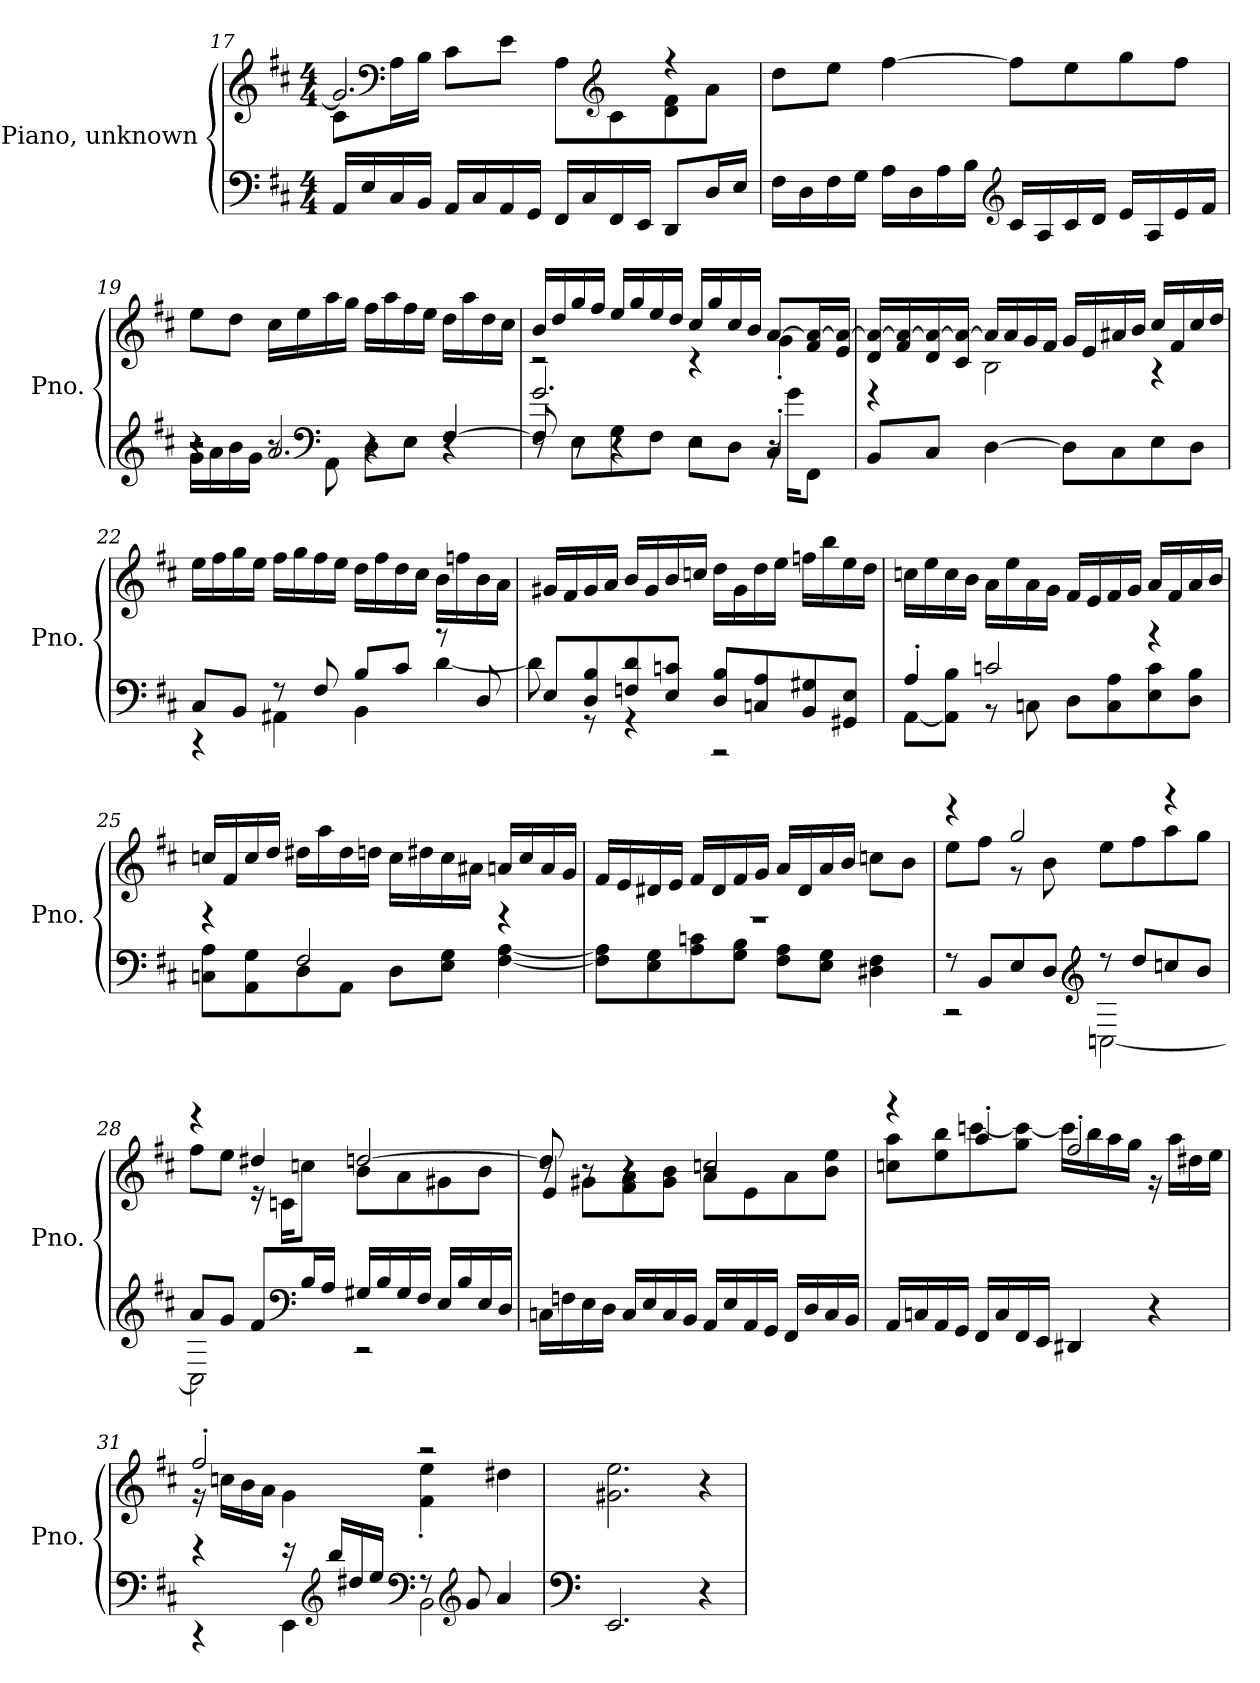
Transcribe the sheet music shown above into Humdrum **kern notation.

**kern	**kern
*part1	*part1
*staff2	*staff1
*I"Piano, unknown	*
*I'Pno.	*
!!LO:LB:g=z
*clefF4	*clefG2
*k[f#c#]	*k[f#c#]
*M4/4	*M4/4
=17	=17
*	*^
16AA/LL	2.g/]	8c#\L
16E/	.	.
*	*clefF4	*
16C#/	.	16A\L
16BB/JJ	.	16B\JJ
16AA/LL	.	8c#\L
16C#/	.	.
16AA/	.	8e\J
16GG/JJ	.	.
16FF#/LL	.	8A\L
16C#/	.	.
*	*clefG2	*
16FF#/	.	8c#\
16EE/JJ	.	.
8DD/L	4r	8d\ 8f#\
16D/L	.	8a\J
16E/JJ	.	.
*	*v	*v
=18	=18
16F#\LL	8dd\L
16D\	.
16F#\	8ee\J
16G\JJ	.
16A\LL	[4ff#\
16D\	.
16A\	.
16B\JJ	.
*clefG2	*
16c#/LL	8ff#\L]
16A/	.
16c#/	8ee\
16d/JJ	.
16e/LL	8gg\
16A/	.
16e/	8ff#\J
16f#/JJ	.
!!LO:LB:g=z
=19	=19
*^	*
*	*^	*
4r	16g\LL	2r	8ee\L
.	16a\	.	.
.	16b\	.	8dd\J
.	16g\JJ	.	.
2.a/	8r	.	16cc#\LL
.	.	.	16ee\
*clefF4	*	*	*
.	8AA\	.	16aa\
.	.	.	16gg\JJ
.	8D\L	4r	16ff#\LL
.	.	.	16aa\
.	8E\J	.	16ff#\
.	.	.	16ee\JJ
.	4r	[4F#/	16dd\LL
.	.	.	16aa\
.	.	.	16dd\
.	.	.	16cc#\JJ
=20	=20	=20	=20
*	*	*	*^
2.g/	8r	8F#/]	16b/LL	2r
.	.	.	16dd/	.
.	8E\L	8r	16gg/	.
.	.	.	16ff#/JJ	.
.	8G\	4r	16ee/LL	.
.	.	.	16gg/	.
.	8F#\J	.	16ee/	.
.	.	.	16dd/JJ	.
.	8E\L	2r	16cc#/LL	4r
.	.	.	16gg/	.
.	8D\J	.	16cc#/	.
.	.	.	16b/JJ	.
4C#'/	16r	.	[8a/L	4g'\
.	16g\KL	.	.	.
.	8FF#\J	.	16f#/ 16a/_L	.
.	.	.	16e/ 16a/_JJ	.
*v	*v	*v	*	*
!!LO:LB:g=z	!!
=21	=21	=21
8BB/L	16d/ 16a/_LL	4r
.	16f#/ 16a/_	.
8C#/J	16d/ 16a/_	.
.	16c#/ 16a/_JJ	.
[4D\	16a/LL]	2B\
.	16a/	.
.	16g/	.
.	16f#/JJ	.
8D\L]	16g/LL	.
.	16e/	.
8C#\	16a#X/	.
.	16b/JJ	.
8E\	16cc#/LL	4r
.	16f#/	.
8D\J	16cc#/	.
.	16dd/JJ	.
*	*v	*v
=22	=22
*^	*
8C#/L	4r	16ee\LL
.	.	16ff#\
8BB/J	.	16gg\
.	.	16ee\JJ
8r	4AA#X\	16ff#\LL
.	.	16gg\
8F#/	.	16ff#\
.	.	16ee\JJ
8B/L	4BB\	16dd\LL
.	.	16ff#\
8c#/J	.	16dd\
.	.	16cc#\JJ
8r	[4d\	16b\LL
.	.	16ffn\
8D/	.	16b\
.	.	16a\JJ
!!LO:LB:g=z
=23	=23	=23
8E/L	8d\]	16g#X/LL
.	.	16f#/
8D/ 8B/	8r	16g#/
.	.	16a/JJ
8Fn/ 8d/	4r	16b/LL
.	.	16g#/
8E/ 8cn/J	.	16b/
.	.	16ccn/JJ
8D/ 8B/L	2r	16dd\LL
.	.	16g#\
8Cn/ 8A/	.	16dd\
.	.	16ee\JJ
8BB/ 8G#X/	.	16ffn\LL
.	.	16bb\
8GG#X/ 8E/J	.	16ee\
.	.	16dd\JJ
=24	=24	=24
4A'/	[8AA\L	16ccn\LL
.	.	16ee\
.	8AA\] 8B\J	16cc\
.	.	16b\JJ
2cn/	8r	16a\LL
.	.	16ee\
.	8Cn\	16a\
.	.	16g\JJ
.	8D\L	16f#/LL
.	.	16e/
.	8C\ 8A\	16f#/
.	.	16g/JJ
4r	8E\ 8c\	16a/LL
.	.	16f#/
.	8D\ 8B\J	16a/
.	.	16b/JJ
!!LO:LB:g=z
=25	=25	=25
4r	8Cn\ 8A\L	16ccn/LL
.	.	16f#/
.	8AA\ 8G\	16cc/
.	.	16dd/JJ
2F#/	8D\	16dd#X\LL
.	.	16aa\
.	8AA\J	16dd#\
.	.	16ddn\JJ
.	8D\L	16cc\LL
.	.	16dd#X\
.	8E\ 8G\J	16cc\
.	.	16a#X\JJ
4r	[4F#\ [4A\	16an/LL
.	.	16cc/
.	.	16a/
.	.	16g/JJ
=26	=26	=26
1r	8F#\] 8A\]L	16f#/LL
.	.	16e/
.	8E\ 8G\	16d#X/
.	.	16e/JJ
.	8A\ 8cn\	16f#/LL
.	.	16d#/
.	8G\ 8B\J	16f#/
.	.	16g/JJ
.	8F#\ 8A\L	16a/LL
.	.	16d#/
.	8E\ 8G\J	16a/
.	.	16b/JJ
.	4D#X\ 4F#\	8ccn\L
.	.	8b\J
!!LO:PB:g=z
=27	=27	=27
*	*	*^
8r	2r	4r	8ee\L
8BB/L	.	.	8ff#\J
8E/	.	2gg/	8r
8D/J	.	.	8b\
*clefG2	*	*	*
8r	[2Cn\	.	8ee\L
8dd/L	.	.	8ff#\
8ccn/	.	4r	8aa\
8b/J	.	.	8gg\J
=28	=28	=28	=28
8a/L	2C\]	4r	8ff#\L
8g/J	.	.	8ee\J
8f#/L	.	4dd#X/	16r
.	.	.	16cn\KL
*clefF4	*	*	*
16B/L	.	.	8ccn\J
16A/JJ	.	.	.
16G#X/LL	2r	[2ddn/	8b\L
16B/	.	.	.
16G#/	.	.	8a\
16F#/JJ	.	.	.
16E/LL	.	.	8g#X\
16B/	.	.	.
16E/	.	.	8b\J
16D/JJ	.	.	.
*v	*v	*	*
!!LO:LB:g=z
=29	=29	=29
*	*	*^
16Cn\LL	8dd/]	8r	4e/
16Fn\	.	.	.
16E\	8r	8g#X\L	.
16D\JJ	.	.	.
16C/LL	4r	8f#\ 8a\	4r
16E/	.	.	.
16C/	.	8g#\ 8b\J	.
16BB/JJ	.	.	.
16AA/LL	2ccn/	8a\L	2r
16E/	.	.	.
16AA/	.	8e\	.
16GG/JJ	.	.	.
16FF#/LL	.	8a\	.
16D/	.	.	.
16C/	.	8b\ 8ee\J	.
16BB/JJ	.	.	.
*	*	*v	*v
=30	=30	=30
16AA/LL	4r	8ccn\ 8aa\L
16Cn/	.	.
16AA/	.	8ee\ 8bb\
16GG/JJ	.	.
16FF#/LL	4aa'/	[8cccn\
16C/	.	.
16FF#/	.	8gg\ 8ccc\_J
16EE/JJ	.	.
4DD#X/	2ff#'/	16ccc\LL]
.	.	16bb\
.	.	16aa\
.	.	16gg\JJ
4r	.	16r
.	.	16aa\LL
.	.	16dd#X\
.	.	16ee\JJ
!!LO:LB:g=z	!!
=31	=31	=31
*^	*	*
4r	4r	2ff#'/	16r
.	.	.	16ccn\LL
.	.	.	16b\
.	.	.	16a\JJ
16r	4EE\	.	4g\
*clefG2	*	*	*
16bb/LL	.	.	.
16dd#X/	.	.	.
16ee/JJ	.	.	.
*clefF4	*	*	*
8r	2BB\	2r	4f#\' 4ee\'
*clefG2	*	*	*
8g/	.	.	.
4a/	.	.	4dd#X\
*v	*v	*	*
*	*v	*v
=32	=32
*clefF4	*
2.EE/	2.g#X\ 2.ee\
4r	4r
=	=
*-	*-
